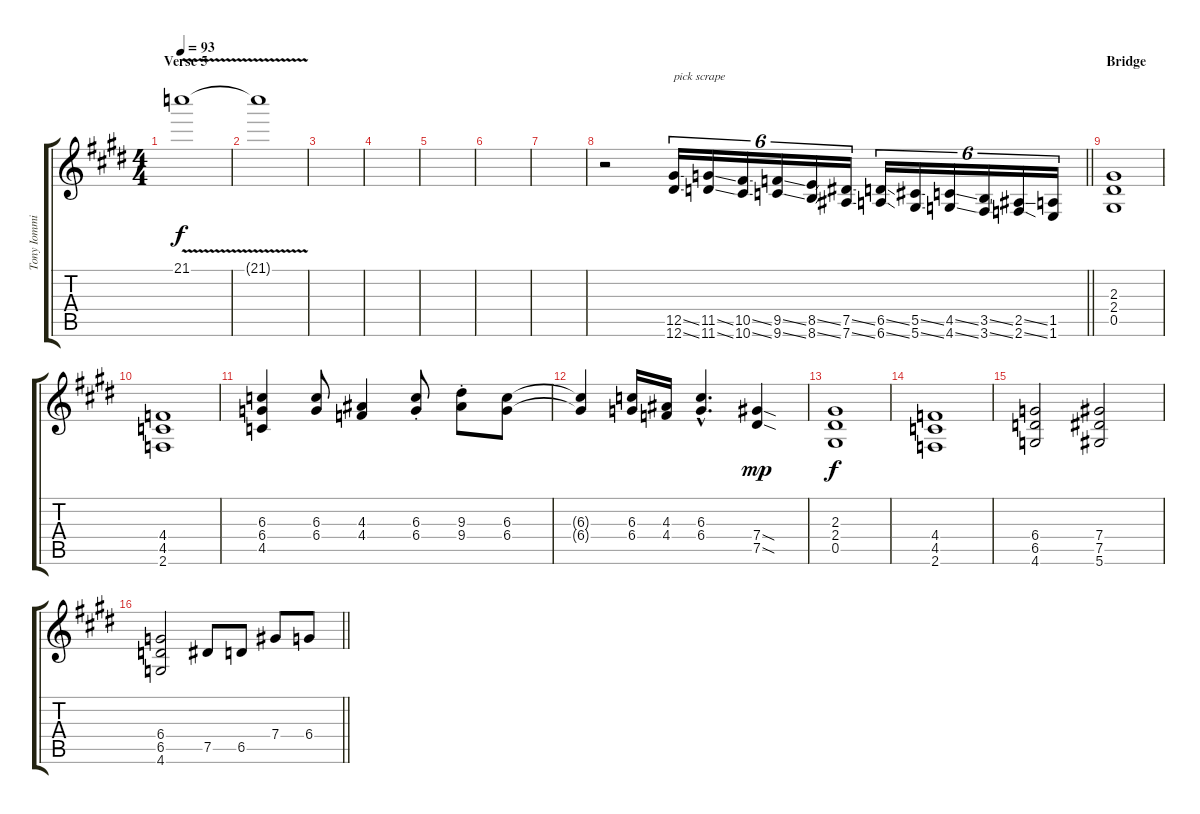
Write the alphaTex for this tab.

\track ("Tony Iommi" "Tony Iommi") {instrument distortionguitar}
\staff {score tabs}
\tuning (Eb4 Bb3 Gb3 Db3 Ab2 Eb2) {hide}
\ts (4 4)
\section ("" "Verse 5")
\tempo 93
\clef g2
\ks c#minor
21.1{v}.1{dy f volume 0} |
21.1{t}.1 |
|
|
|
|
|
\barLineRight lightlight
r.2{volume 13 instrument guitarfretnoise} (12.5{ss} 12.6{ss}).16{tu (6 4) txt "pick scrape"} (11.5{ss} 11.6{ss}).16{tu (6 4)} (10.5{ss} 10.6{ss}).16{tu (6 4)} (9.5{ss} 9.6{ss}).16{tu (6 4)} (8.5{ss} 8.6{ss}).16{tu (6 4)} (7.5{ss} 7.6{ss}).16{tu (6 4)} (6.5{ss} 6.6{ss}).16{tu (6 4)} (5.5{ss} 5.6{ss}).16{tu (6 4)} (4.5{ss} 4.6{ss}).16{tu (6 4)} (3.5{ss} 3.6{ss}).16{tu (6 4)} (2.5{ss} 2.6{ss}).16{tu (6 4)} (1.5 1.6).16{tu (6 4)} |
\section ("" "Bridge")
(2.3 2.4 0.5).1{instrument distortionguitar} |
(4.4 4.5 2.6).1 |
(6.3 6.4 4.5).4 (6.3 6.4).8 (4.3 4.4).4 (6.3{st} 6.4{st}).8 (9.3{st} 9.4{st}).8 (6.3 6.4).8 |
(6.3{t} 6.4{t}).4 (6.3 6.4).16 (4.3 4.4).16 (6.3{hac} 6.4{hac}).4{d} (7.4{sod} 7.5{sod}).4{dy mp} |
(2.3 2.4 0.5).1{dy f} |
(4.4 4.5 2.6).1 |
(6.4 6.5 4.6).2 (7.4 7.5 5.6).2 |
\barLineRight lightlight
(6.4 6.5 4.6).2 7.5.8 6.5.8 7.4.8 6.4.8
